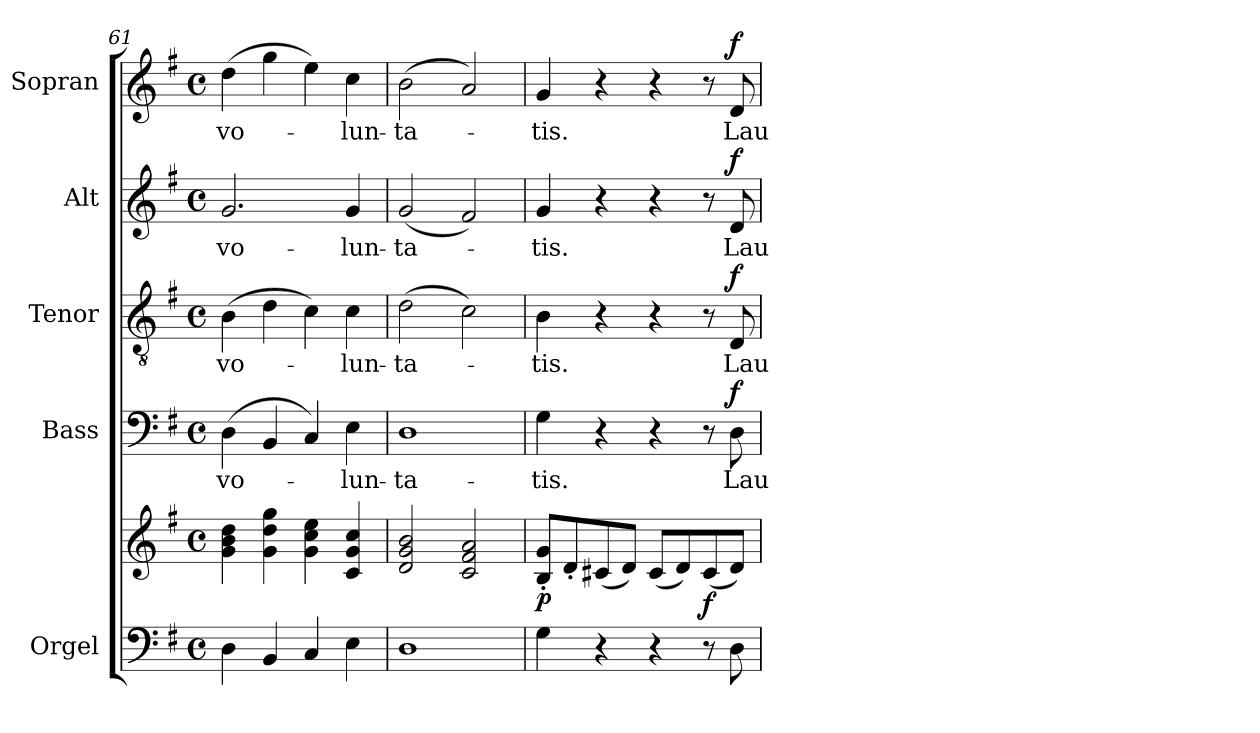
**kern	**kern	**dynam	**kern	**text	**dynam	**kern	**text	**dynam	**kern	**text	**dynam	**kern	**text	**dynam
*part5	*part5	*part5	*part4	*part4	*part4	*part3	*part3	*part3	*part2	*part2	*part2	*part1	*part1	*part1
*staff6	*staff5	*staff5/6	*staff4	*staff4	*staff4	*staff3	*staff3	*staff3	*staff2	*staff2	*staff2	*staff1	*staff1	*staff1
*I"Orgel	*	*	*I"Bass	*	*	*I"Tenor	*	*	*I"Alt	*	*	*I"Sopran	*	*
*I'Org.	*	*	*I'B.	*	*	*I'T.	*	*	*I'A.	*	*	*I'S.	*	*
*clefF4	*clefG2	*	*clefF4	*	*	*clefGv2	*	*	*clefG2	*	*	*clefG2	*	*
*k[f#]	*k[f#]	*	*k[f#]	*	*	*k[f#]	*	*	*k[f#]	*	*	*k[f#]	*	*
*G:	*G:	*	*G:	*	*	*G:	*	*	*G:	*	*	*G:	*	*
*M4/4	*M4/4	*	*M4/4	*	*	*M4/4	*	*	*M4/4	*	*	*M4/4	*	*
*met(c)	*met(c)	*	*met(c)	*	*	*met(c)	*	*	*met(c)	*	*	*met(c)	*	*
=61	=61	=61	=61	=61	=61	=61	=61	=61	=61	=61	=61	=61	=61	=61
!	!	!	!	!LO:LY:b	!	!	!LO:LY:b	!	!	!LO:LY:b	!	!	!LO:LY:b	!
4D\	4g\ 4b\ 4dd\	.	(>4D\	vo-	.	(>4B\	vo-	.	2.g/	vo-	.	(>4dd\	vo-	.
4BB/	4g\ 4dd\ 4gg\	.	4BB/	.	.	4d\	.	.	.	.	.	4gg\	.	.
4C/	4g\ 4cc\ 4ee\	.	4C/)	.	.	4c\)	.	.	.	.	.	4ee\)	.	.
!	!	!	!	!LO:LY:b	!	!	!LO:LY:b	!	!	!LO:LY:b	!	!	!LO:LY:b	!
4E\	4c/ 4g/ 4cc/	.	4E\	-lun-	.	4c\	-lun-	.	4g/	-lun-	.	4cc\	-lun-	.
=62	=62	=62	=62	=62	=62	=62	=62	=62	=62	=62	=62	=62	=62	=62
!	!	!	!	!LO:LY:b	!	!	!LO:LY:b	!	!	!LO:LY:b	!	!	!LO:LY:b	!
1D	2d/ 2g/ 2b/	.	1D	-ta-	.	(>2d\	-ta-	.	(<2g/	-ta-	.	(>2b\	-ta-	.
.	2c/ 2f#/ 2a/	.	.	.	.	2c\)	.	.	2f#/)	.	.	2a/)	.	.
!!LO:PB:g=z
=63	=63	=63	=63	=63	=63	=63	=63	=63	=63	=63	=63	=63	=63	=63
!	!	!LO:DY:b	!	!LO:LY:b	!	!	!LO:LY:b	!	!	!LO:LY:b	!	!	!LO:LY:b	!
4G\	8B/'< 8g/'<L	p	4G\	-tis.	.	4B\	-tis.	.	4g/	-tis.	.	4g/	-tis.	.
.	8d'</	.	.	.	.	.	.	.	.	.	.	.	.	.
4r	(<8c#X/	.	4r	.	.	4r	.	.	4r	.	.	4r	.	.
.	8d/J)	.	.	.	.	.	.	.	.	.	.	.	.	.
4r	(<8c#/L	.	4r	.	.	4r	.	.	4r	.	.	4r	.	.
.	8d/)	.	.	.	.	.	.	.	.	.	.	.	.	.
!	!	!LO:DY:b	!	!	!	!	!	!	!	!	!	!	!	!
8r	(<8c#/	f	8r	.	.	8r	.	.	8r	.	.	8r	.	.
!	!	!	!	!LO:LY:b	!LO:DY:a	!	!LO:LY:b	!LO:DY:a	!	!LO:LY:b	!LO:DY:a	!	!LO:LY:b	!LO:DY:a
8D\	8d/J)	.	8D\	Lau-	f	8D/	Lau-	f	8d/	Lau-	f	8d/	Lau-	f
=	=	=	=	=	=	=	=	=	=	=	=	=	=	=
*-	*-	*-	*-	*-	*-	*-	*-	*-	*-	*-	*-	*-	*-	*-
